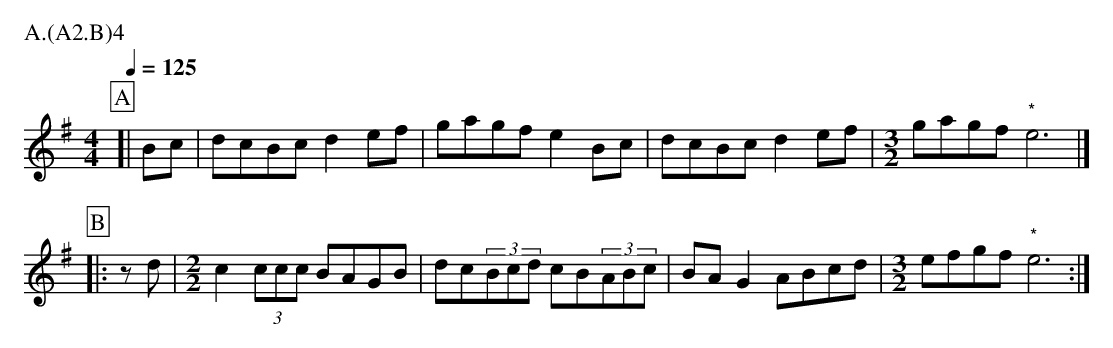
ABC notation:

X:1
T:Shepherds Hey Fieldtown
M:4/4
L:1/8
Q:1/4=125
P:A.(A2.B)4
W:
W:
W:Key E minor,  Flowing style.
W:
W:The E note at the end of the A and B musics is held
W: as long as the dancers require
K:Em
P:A
[| Bc |dcBc d2ef|gagf e2Bc|dcBc d2ef |\
M:3/2
L:1/8
gagf "*"e6 |]
P:B
|: zd |\
M:2/2
L:1/8
c2(3ccc BAGB |dc(3Bcd cB(3ABc|BAG2 ABcd |\
M:3/2
L:1/8
efgf "*"e6 :|
